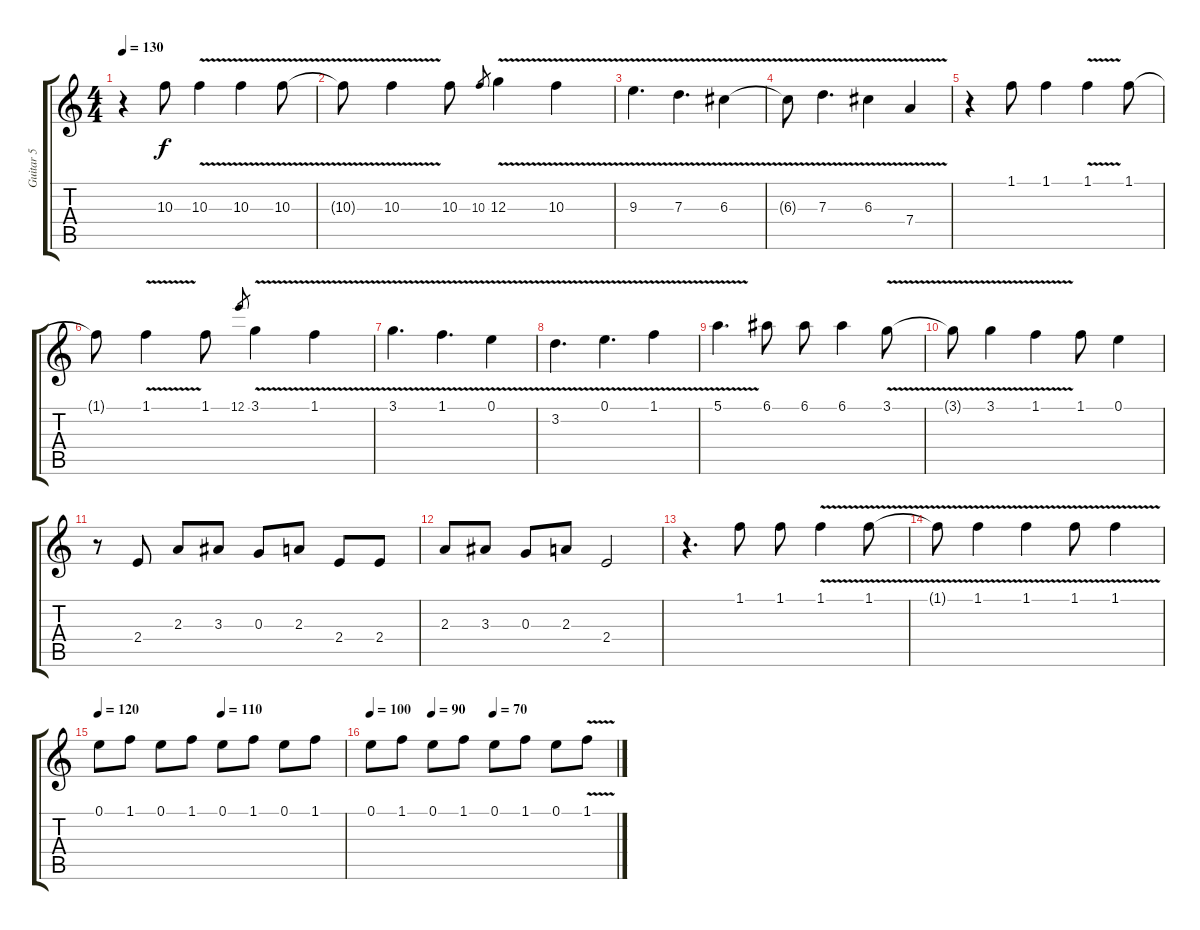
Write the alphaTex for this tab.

\track ("Guitar 5" "Guitar 5") {instrument electricguitarclean}
\staff {score tabs}
\tuning (E4 B3 G3 D3 A2 E2) {hide}
\ts (4 4)
\tempo 130
\clef g2
\ks c
r.4{dy f} 10.3.8 10.3{v}.4 10.3{v}.4 10.3{v}.8 |
10.3{t}.8 10.3{v}.4 10.3.8 10.3.8{gr} 12.3{v}.4 10.3{v}.4 |
9.3{v}.4{d} 7.3{v}.4{d} 6.3{v}.4 |
6.3{v t}.8 7.3{v}.4{d} 6.3{v}.4 7.4{v}.4 |
r.4 1.1.8 1.1.4 1.1{v}.4 1.1.8 |
1.1{t}.8 1.1{v}.4 1.1.8 12.1.8{gr} 3.1{v}.4 1.1{v}.4 |
3.1{v}.4{d} 1.1{v}.4{d} 0.1{v}.4 |
3.2{v}.4{d} 0.1{v}.4{d} 1.1{v}.4 |
5.1{v}.4{d} 6.1.8 6.1.8 6.1.4 3.1{v}.8 |
3.1{t}.8 3.1{v}.4 1.1{v}.4 1.1.8 0.1.4 |
r.8 2.4.8 2.3.8 3.3.8 0.3.8 2.3.8 2.4.8 2.4.8 |
2.3.8 3.3.8 0.3.8 2.3.8 2.4.2 |
r.4{d} 1.1.8 1.1.8 1.1{v}.4 1.1{v}.8 |
1.1{v t}.8 1.1{v}.4 1.1{v}.4 1.1{v}.8 1.1{v}.4 |
\tempo 120
\tempo (110 0.5)
0.1.8 1.1.8 0.1.8 1.1.8 0.1.8 1.1.8 0.1.8 1.1.8 |
\tempo 100
\tempo (90 0.25)
\tempo (70 0.5)
0.1.8 1.1.8 0.1.8 1.1.8 0.1.8 1.1.8 0.1.8 1.1{v}.8
